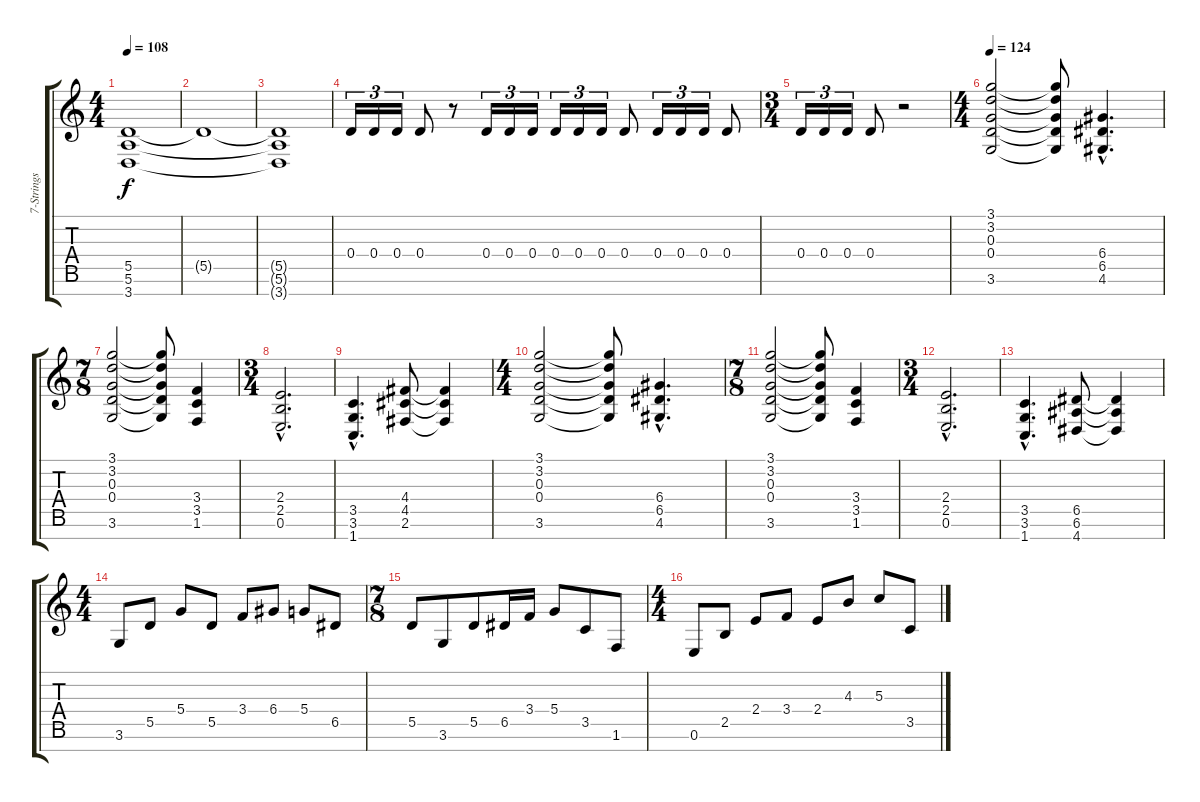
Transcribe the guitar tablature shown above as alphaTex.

\track ("7-Strings Distortion Guitar 2" "7-Strings ") {instrument distortionguitar}
\staff {score tabs}
\tuning (E4 B3 G3 D3 A2 E2 B1) {hide}
\ts (4 4)
\tempo 108
\clef g2
\ks c
(5.5 5.6 3.7).1{dy f instrument distortionguitar} |
5.5{t}.1 |
(5.5{t} 5.6{t} 3.7{t}).1 |
0.4.16{tu (3 2)} 0.4.16{tu (3 2)} 0.4.16{tu (3 2)} 0.4.8 r.8 0.4.16{tu (3 2)} 0.4.16{tu (3 2)} 0.4.16{tu (3 2)} 0.4.16{tu (3 2)} 0.4.16{tu (3 2)} 0.4.16{tu (3 2)} 0.4.8 0.4.16{tu (3 2)} 0.4.16{tu (3 2)} 0.4.16{tu (3 2)} 0.4.8 |
\ts (3 4)
0.4.16{tu (3 2)} 0.4.16{tu (3 2)} 0.4.16{tu (3 2)} 0.4.8 r.2 |
\ts (4 4)
\tempo 124
(3.1 3.2 0.3 0.4 3.6).2 (3.1{t} 3.2{t} 0.3{t} 0.4{t} 3.6{t}).8 (6.4{hac} 6.5{hac} 4.6{hac}).4{d} |
\ts (7 8)
(3.1 3.2 0.3 0.4 3.6).2 (3.1{t} 3.2{t} 0.3{t} 0.4{t} 3.6{t}).8 (3.4 3.5 1.6).4 |
\ts (3 4)
(2.4{hac} 2.5{hac} 0.6{hac}).2{d} |
(3.5{hac} 3.6{hac} 1.7{hac}).4{d} (4.4 4.5 2.6).8 (4.4{t} 4.5{t} 2.6{t}).4 |
\ts (4 4)
(3.1 3.2 0.3 0.4 3.6).2 (3.1{t} 3.2{t} 0.3{t} 0.4{t} 3.6{t}).8 (6.4{hac} 6.5{hac} 4.6{hac}).4{d} |
\ts (7 8)
(3.1 3.2 0.3 0.4 3.6).2 (3.1{t} 3.2{t} 0.3{t} 0.4{t} 3.6{t}).8 (3.4 3.5 1.6).4 |
\ts (3 4)
(2.4{hac} 2.5{hac} 0.6{hac}).2{d} |
(3.5{hac} 3.6{hac} 1.7{hac}).4{d} (6.5 6.6 4.7).8 (6.5{t} 6.6{t} 4.7{t}).4 |
\ts (4 4)
3.6.8 5.5.8 5.4.8 5.5.8 3.4.8 6.4.8 5.4.8 6.5.8 |
\ts (7 8)
5.5.8 3.6.8 5.5.8 6.5.16 3.4.16 5.4.8 3.5.8 1.6.8 |
\ts (4 4)
0.6.8 2.5.8 2.4.8 3.4.8 2.4.8 4.3.8 5.3.8 3.5.8
